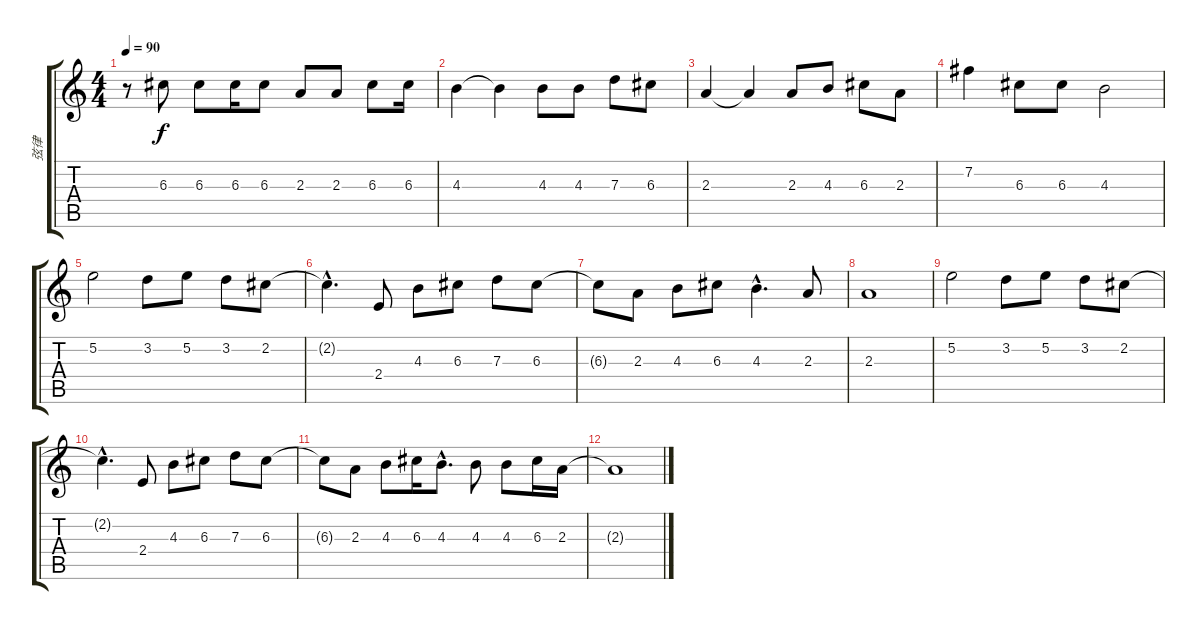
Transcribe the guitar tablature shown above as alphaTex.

\track ("弦律" "弦律") {instrument distortionguitar}
\staff {score tabs}
\tuning (E4 B3 G3 D3 A2 E2) {hide}
\ts (4 4)
\tempo 90
\clef g2
\ks c
r.8{dy f} 6.3.8 6.3.8 6.3.16 6.3.8 2.3.8 2.3.8 6.3.8 6.3.16 |
4.3.4 4.3{t}.4 4.3.8 4.3.8 7.3.8 6.3.8 |
2.3.4 2.3{t}.4 2.3.8 4.3.8 6.3.8 2.3.8 |
7.2.4 6.3.8 6.3.8 4.3.2 |
5.2.2 3.2.8 5.2.8 3.2.8 2.2.8 |
2.2{hac t}.4{d} 2.4.8 4.3.8 6.3.8 7.3.8 6.3.8 |
6.3{t}.8 2.3.8 4.3.8 6.3.8 4.3{hac}.4{d} 2.3.8 |
2.3.1 |
5.2.2 3.2.8 5.2.8 3.2.8 2.2.8 |
2.2{hac t}.4{d} 2.4.8 4.3.8 6.3.8 7.3.8 6.3.8 |
6.3{t}.8 2.3.8 4.3.8 6.3.16 4.3{hac}.8{d} 4.3.8 4.3.8 6.3.16 2.3.16 |
2.3{t}.1
